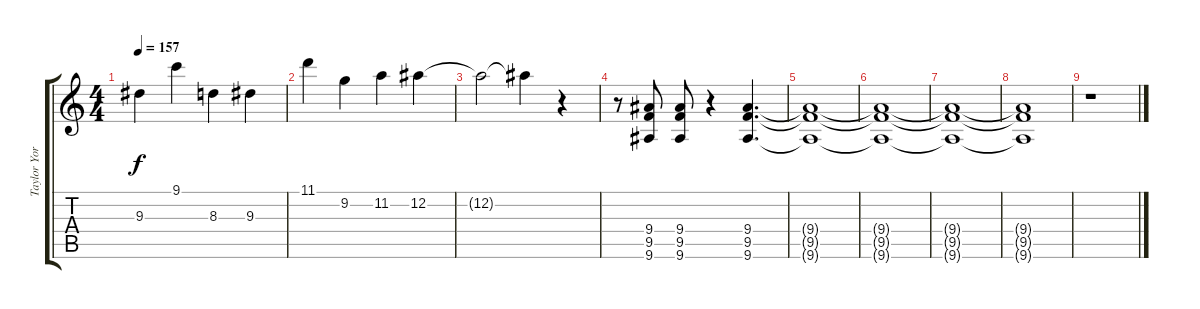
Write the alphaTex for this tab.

\track ("Taylor York | Rythm Guitar" "Taylor Yor") {instrument distortionguitar}
\staff {score tabs}
\tuning (Eb4 Bb3 Gb3 Db3 Ab2 Db2) {hide}
\ts (4 4)
\tempo 157
\clef g2
\ks c
9.3.4{dy f} 9.1.4 8.3.4 9.3.4 |
11.1.4 9.2.4 11.2.4 12.2.4 |
12.2{t}.2 12.2{t}.4 r.4 |
r.8 (9.4 9.5 9.6).8 (9.4 9.5 9.6).8 r.4 (9.4 9.5 9.6).4{d volume 0} |
(9.4{t} 9.5{t} 9.6{t}).1 |
(9.4{t} 9.5{t} 9.6{t}).1 |
(9.4{t} 9.5{t} 9.6{t}).1 |
(9.4{t} 9.5{t} 9.6{t}).1 |
r.1
